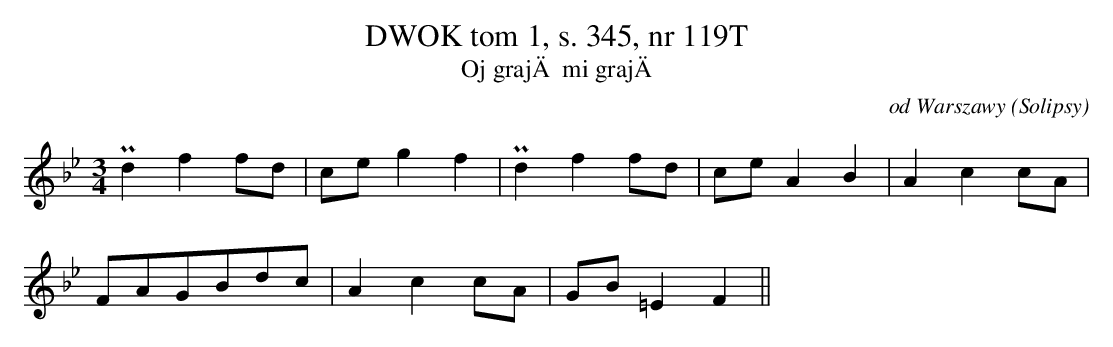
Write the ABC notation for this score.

X:1
T: DWOK tom 1, s. 345, nr 119T
T: Oj grajÄ mi grajÄ
O: od Warszawy (Solipsy)
M: 3/4
L: 1/8
K: Bb
Pd2f2fd | ceg2f2 | Pd2f2fd | ceA2B2 | A2c2cA |
FAGBdc | A2c2cA | GB=E2F2 ||
